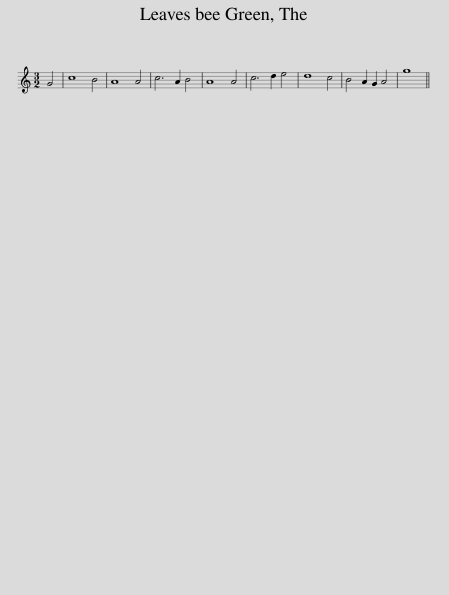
X:1
L:1/8
M:3/2
I:linebreak $
K:C
V:1 treble
V:1
 G4 | c8 B4 | A8 A4 | c6 A2 B4 | A8 A4 | %5
 c6 d2 e4 | d8 c4 | B4 A2 G2 A4 | g8 || %9
